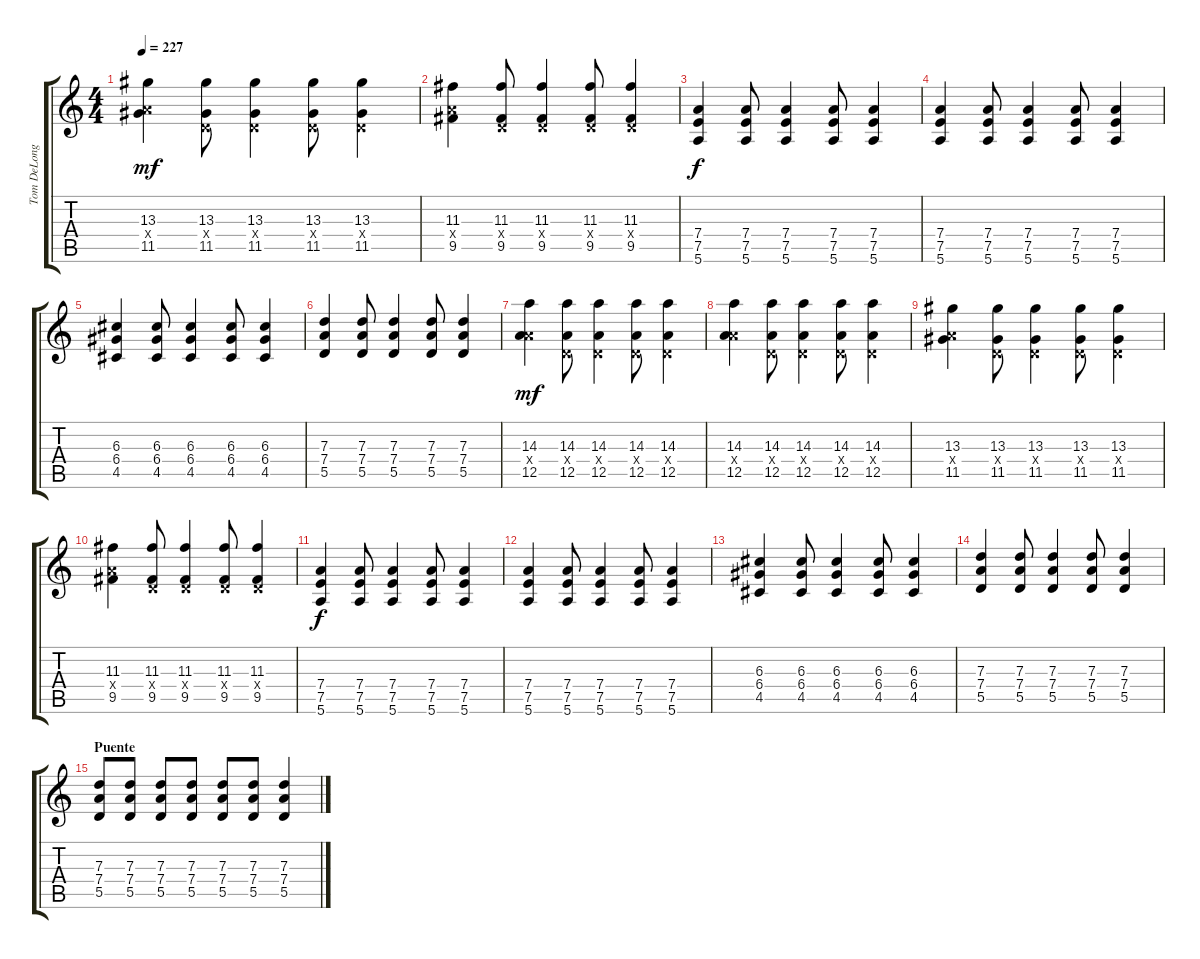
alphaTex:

\track ("Tom DeLonge - Guitarra" "Tom DeLong") {instrument distortionguitar}
\staff {score tabs}
\tuning (E4 B3 G3 D3 A2 E2) {hide}
\ts (4 4)
\tempo 227
\clef g2
\ks c
(13.3 7.4{x} 11.5).4{dy mf} (13.3 0.4{x} 11.5).8 (13.3 0.4{x} 11.5).4 (13.3 0.4{x} 11.5).8 (13.3 0.4{x} 11.5).4 |
(11.3 7.4{x} 9.5).4 (11.3 0.4{x} 9.5).8 (11.3 0.4{x} 9.5).4 (11.3 0.4{x} 9.5).8 (11.3 0.4{x} 9.5).4 |
(7.4 7.5 5.6).4{dy f} (7.4 7.5 5.6).8 (7.4 7.5 5.6).4 (7.4 7.5 5.6).8 (7.4 7.5 5.6).4 |
(7.4 7.5 5.6).4 (7.4 7.5 5.6).8 (7.4 7.5 5.6).4 (7.4 7.5 5.6).8 (7.4 7.5 5.6).4 |
(6.3 6.4 4.5).4 (6.3 6.4 4.5).8 (6.3 6.4 4.5).4 (6.3 6.4 4.5).8 (6.3 6.4 4.5).4 |
(7.3 7.4 5.5).4 (7.3 7.4 5.5).8 (7.3 7.4 5.5).4 (7.3 7.4 5.5).8 (7.3 7.4 5.5).4 |
(14.3 7.4{x} 12.5).4{dy mf} (14.3 0.4{x} 12.5).8 (14.3 0.4{x} 12.5).4 (14.3 0.4{x} 12.5).8 (14.3 0.4{x} 12.5).4 |
(14.3 7.4{x} 12.5).4 (14.3 0.4{x} 12.5).8 (14.3 0.4{x} 12.5).4 (14.3 0.4{x} 12.5).8 (14.3 0.4{x} 12.5).4 |
(13.3 7.4{x} 11.5).4 (13.3 0.4{x} 11.5).8 (13.3 0.4{x} 11.5).4 (13.3 0.4{x} 11.5).8 (13.3 0.4{x} 11.5).4 |
(11.3 7.4{x} 9.5).4 (11.3 0.4{x} 9.5).8 (11.3 0.4{x} 9.5).4 (11.3 0.4{x} 9.5).8 (11.3 0.4{x} 9.5).4 |
(7.4 7.5 5.6).4{dy f} (7.4 7.5 5.6).8 (7.4 7.5 5.6).4 (7.4 7.5 5.6).8 (7.4 7.5 5.6).4 |
(7.4 7.5 5.6).4 (7.4 7.5 5.6).8 (7.4 7.5 5.6).4 (7.4 7.5 5.6).8 (7.4 7.5 5.6).4 |
(6.3 6.4 4.5).4 (6.3 6.4 4.5).8 (6.3 6.4 4.5).4 (6.3 6.4 4.5).8 (6.3 6.4 4.5).4 |
(7.3 7.4 5.5).4 (7.3 7.4 5.5).8 (7.3 7.4 5.5).4 (7.3 7.4 5.5).8 (7.3 7.4 5.5).4 |
\section ("" "Puente")
(7.3 7.4 5.5).8 (7.3 7.4 5.5).8 (7.3 7.4 5.5).8 (7.3 7.4 5.5).8 (7.3 7.4 5.5).8 (7.3 7.4 5.5).8 (7.3 7.4 5.5).4
